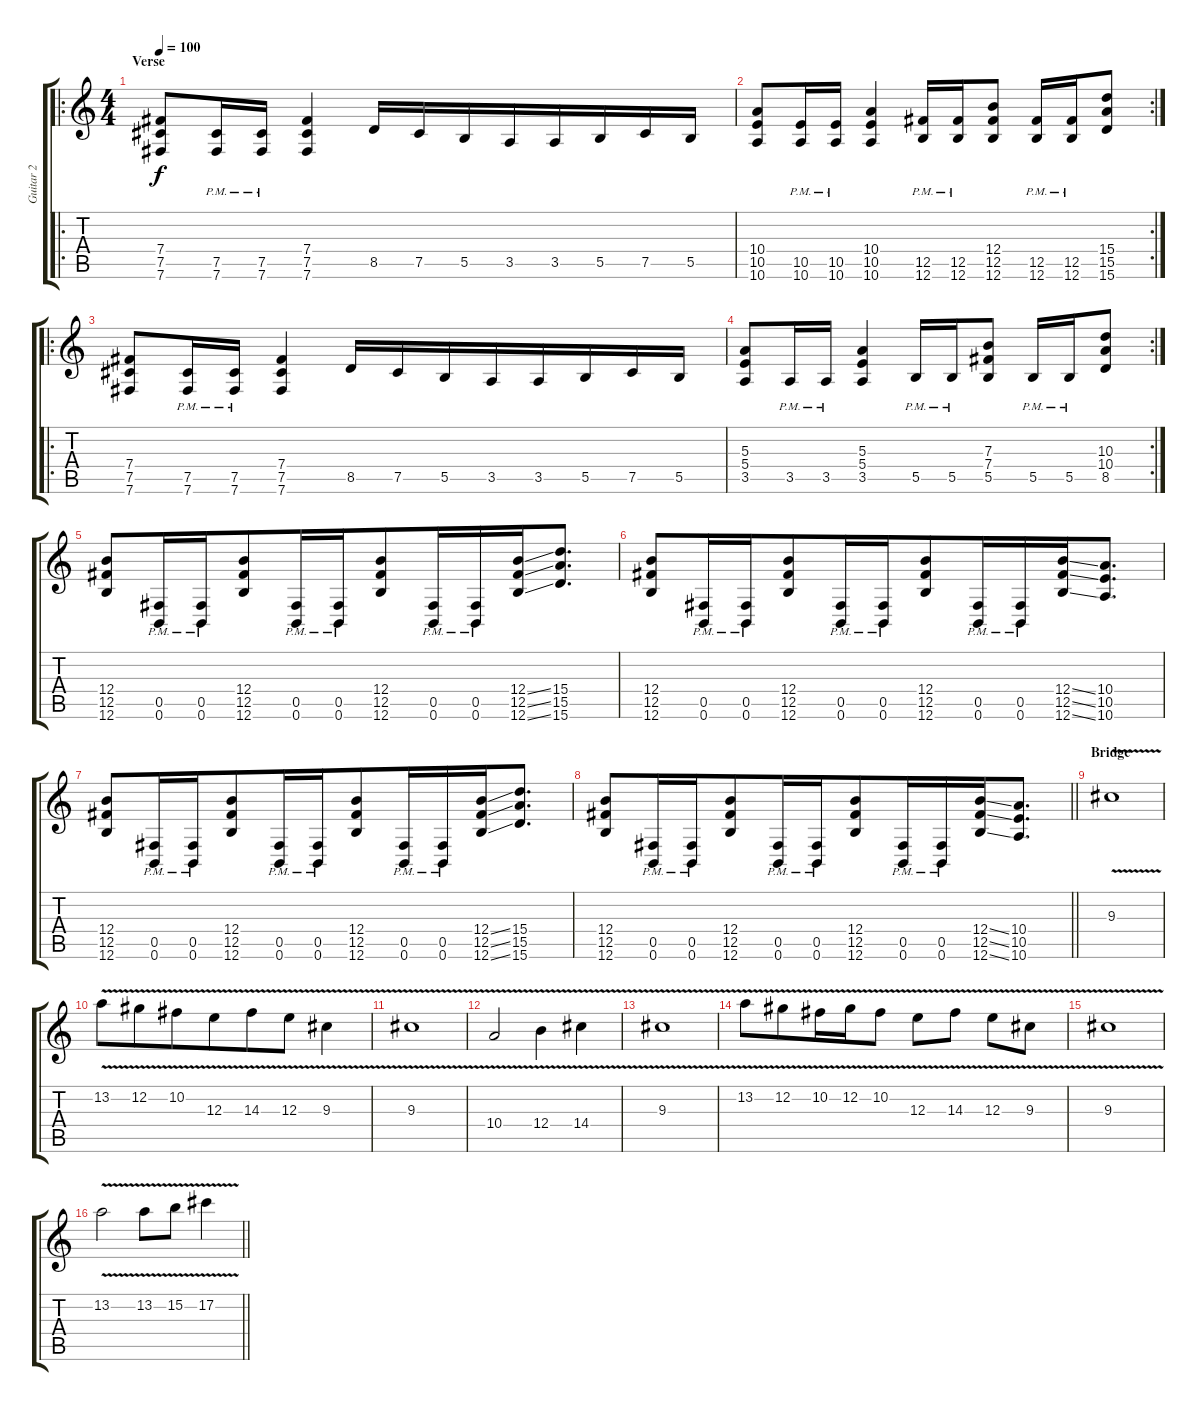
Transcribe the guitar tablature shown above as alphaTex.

\track ("Guitar 2" "Guitar 2") {instrument distortionguitar bank 255}
\staff {score tabs}
\tuning (Db4 Ab3 E3 B2 Gb2 B1) {hide}
\ro
\ts (4 4)
\section ("" "Verse")
\tempo 100
\clef g2
\ks c
(7.4 7.5 7.6).8{dy f beam merge} (7.5{pm} 7.6{pm}).16{beam merge} (7.5{pm} 7.6{pm}).16 (7.4 7.5 7.6).4 8.5.16 7.5.16 5.5.16 3.5.16{beam merge} 3.5.16{beam merge} 5.5.16 7.5.16 5.5.16 |
\rc 2
(10.4 10.5 10.6).8 (10.5{pm} 10.6{pm}).16 (10.5{pm} 10.6{pm}).16{beam merge} (10.4 10.5 10.6).4{beam merge} (12.5{pm} 12.6{pm}).16{beam merge} (12.5{pm} 12.6{pm}).16 (12.4 12.5 12.6).8 (12.5{pm} 12.6{pm}).16 (12.5{pm} 12.6{pm}).16 (15.4 15.5 15.6).8 |
\ro
(7.4 7.5 7.6).8{beam merge} (7.5{pm} 7.6{pm}).16{beam merge} (7.5{pm} 7.6{pm}).16 (7.4 7.5 7.6).4 8.5.16 7.5.16 5.5.16 3.5.16{beam merge} 3.5.16{beam merge} 5.5.16 7.5.16 5.5.16 |
\rc 2
(5.3 5.4 3.5).8 3.5{pm}.16 3.5{pm}.16{beam merge} (5.3 5.4 3.5).4{beam merge} 5.5{pm}.16{beam merge} 5.5{pm}.16 (7.3 7.4 5.5).8 5.5{pm}.16 5.5{pm}.16 (10.3 10.4 8.5).8 |
(12.4 12.5 12.6).8 (0.5{pm} 0.6{pm}).16{beam merge} (0.5{pm} 0.6{pm}).16{beam merge} (12.4 12.5 12.6).8{beam merge} (0.5{pm} 0.6{pm}).16 (0.5{pm} 0.6{pm}).16{beam merge} (12.4 12.5 12.6).8{beam merge} (0.5{pm} 0.6{pm}).16 (0.5{pm} 0.6{pm}).16{beam merge} (12.4{ss} 12.5{ss} 12.6{ss}).16 (15.4 15.5 15.6).8{d} |
(12.4 12.5 12.6).8 (0.5{pm} 0.6{pm}).16{beam merge} (0.5{pm} 0.6{pm}).16{beam merge} (12.4 12.5 12.6).8{beam merge} (0.5{pm} 0.6{pm}).16 (0.5{pm} 0.6{pm}).16{beam merge} (12.4 12.5 12.6).8{beam merge} (0.5{pm} 0.6{pm}).16 (0.5{pm} 0.6{pm}).16{beam merge} (12.4{ss} 12.5{ss} 12.6{ss}).16 (10.4 10.5 10.6).8{d} |
(12.4 12.5 12.6).8 (0.5{pm} 0.6{pm}).16{beam merge} (0.5{pm} 0.6{pm}).16{beam merge} (12.4 12.5 12.6).8{beam merge} (0.5{pm} 0.6{pm}).16 (0.5{pm} 0.6{pm}).16{beam merge} (12.4 12.5 12.6).8{beam merge} (0.5{pm} 0.6{pm}).16 (0.5{pm} 0.6{pm}).16{beam merge} (12.4{ss} 12.5{ss} 12.6{ss}).16 (15.4 15.5 15.6).8{d} |
\barLineRight lightlight
(12.4 12.5 12.6).8 (0.5{pm} 0.6{pm}).16{beam merge} (0.5{pm} 0.6{pm}).16{beam merge} (12.4 12.5 12.6).8{beam merge} (0.5{pm} 0.6{pm}).16 (0.5{pm} 0.6{pm}).16{beam merge} (12.4 12.5 12.6).8{beam merge} (0.5{pm} 0.6{pm}).16 (0.5{pm} 0.6{pm}).16{beam merge} (12.4{ss} 12.5{ss} 12.6{ss}).16 (10.4 10.5 10.6).8{d} |
\section ("" "Bridge")
9.3{v}.1 |
13.2{v}.8 12.2{v}.8{beam merge} 10.2{v}.8{beam merge} 12.3{v}.8{beam merge} 14.3{v}.8 12.3{v}.8{beam merge} 9.3{v}.4 |
9.3{v}.1 |
10.4{v}.2 12.4{v}.4{beam merge} 14.4{v}.4 |
9.3{v}.1 |
13.2{v}.8{beam merge} 12.2{v}.8{beam merge} 10.2{v}.16{beam merge} 12.2{v}.16{beam merge} 10.2{v}.8 12.3{v}.8{beam merge} 14.3{v}.8 12.3{v}.8{beam merge} 9.3{v}.8 |
9.3{v}.1 |
\barLineRight lightlight
13.2{v}.2 13.2{v}.8{beam merge} 15.2{v}.8 17.2{v}.4
